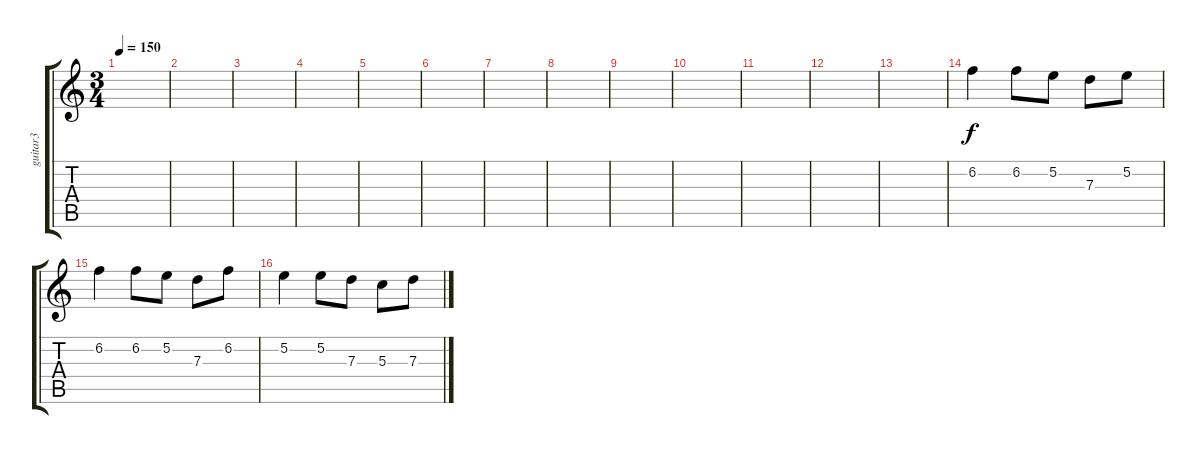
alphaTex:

\track ("guitar3" "guitar3") {instrument distortionguitar}
\staff {score tabs}
\tuning (E4 B3 G3 D3 A2 D2) {hide}
\ts (3 4)
\tempo 150
\clef g2
\ks c
|
|
|
|
|
|
|
|
|
|
|
|
|
6.2.4{volume 13 balance 2 instrument distortionguitar} 6.2.8 5.2.8 7.3.8 5.2.8 |
6.2.4 6.2.8 5.2.8 7.3.8 6.2.8 |
5.2.4 5.2.8 7.3.8 5.3.8 7.3.8
